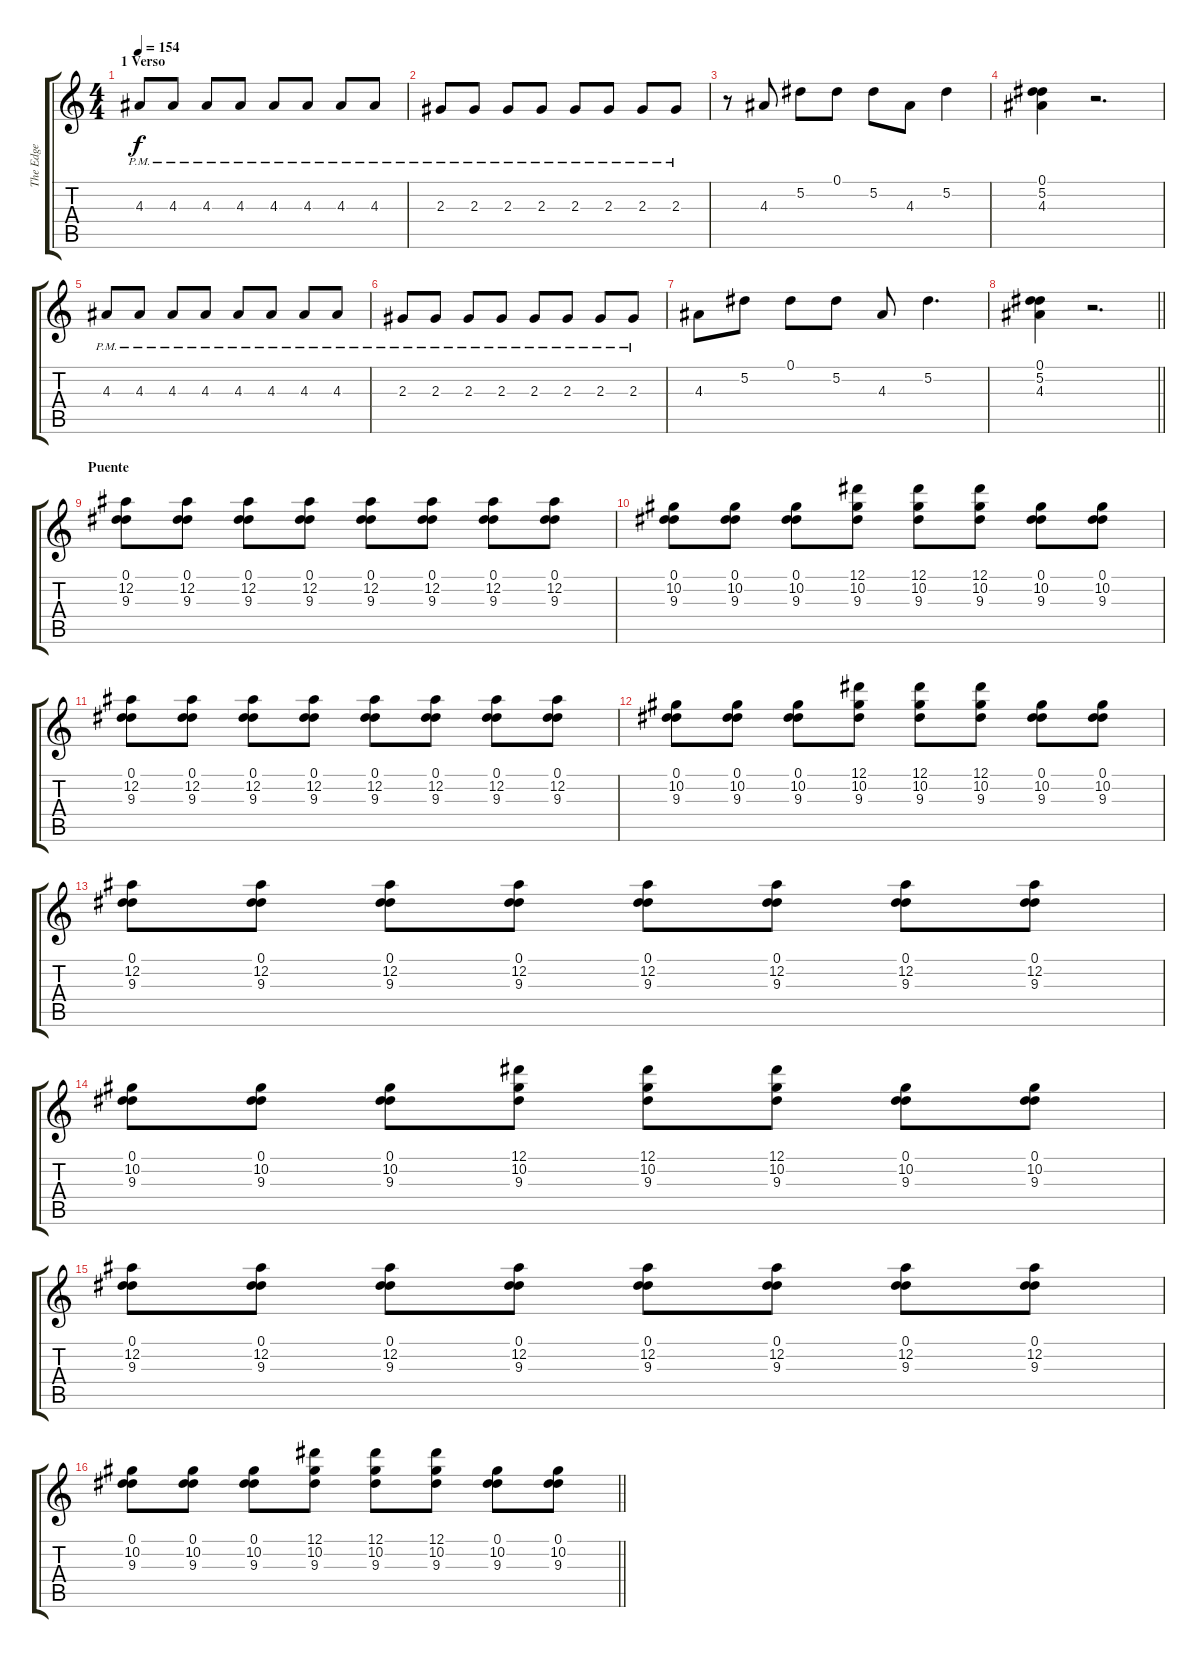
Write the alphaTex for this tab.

\track ("The Edge" "The Edge") {instrument distortionguitar}
\staff {score tabs}
\tuning (Eb4 Bb3 Gb3 Db3 Ab2 Eb2) {hide}
\ts (4 4)
\section ("" "1 Verso")
\tempo 154
\clef g2
\ks c
4.3{pm}.8{dy f} 4.3{pm}.8 4.3{pm}.8 4.3{pm}.8 4.3{pm}.8 4.3{pm}.8 4.3{pm}.8 4.3{pm}.8 |
2.3{pm}.8 2.3{pm}.8 2.3{pm}.8 2.3{pm}.8 2.3{pm}.8 2.3{pm}.8 2.3{pm}.8 2.3{pm}.8 |
r.8 4.3.8 5.2.8 0.1.8 5.2.8 4.3.8 5.2.4 |
(0.1 5.2 4.3).4 r.2{d} |
4.3{pm}.8 4.3{pm}.8 4.3{pm}.8 4.3{pm}.8 4.3{pm}.8 4.3{pm}.8 4.3{pm}.8 4.3{pm}.8 |
2.3{pm}.8 2.3{pm}.8 2.3{pm}.8 2.3{pm}.8 2.3{pm}.8 2.3{pm}.8 2.3{pm}.8 2.3{pm}.8 |
4.3.8 5.2.8 0.1.8 5.2.8 4.3.8 5.2.4{d} |
\barLineRight lightlight
(0.1 5.2 4.3).4 r.2{d} |
\section ("" "Puente")
(0.1 12.2 9.3).8 (0.1 12.2 9.3).8 (0.1 12.2 9.3).8 (0.1 12.2 9.3).8 (0.1 12.2 9.3).8 (0.1 12.2 9.3).8 (0.1 12.2 9.3).8 (0.1 12.2 9.3).8 |
(0.1 10.2 9.3).8 (0.1 10.2 9.3).8 (0.1 10.2 9.3).8 (12.1 10.2 9.3).8 (12.1 10.2 9.3).8 (12.1 10.2 9.3).8 (0.1 10.2 9.3).8 (0.1 10.2 9.3).8 |
(0.1 12.2 9.3).8 (0.1 12.2 9.3).8 (0.1 12.2 9.3).8 (0.1 12.2 9.3).8 (0.1 12.2 9.3).8 (0.1 12.2 9.3).8 (0.1 12.2 9.3).8 (0.1 12.2 9.3).8 |
(0.1 10.2 9.3).8 (0.1 10.2 9.3).8 (0.1 10.2 9.3).8 (12.1 10.2 9.3).8 (12.1 10.2 9.3).8 (12.1 10.2 9.3).8 (0.1 10.2 9.3).8 (0.1 10.2 9.3).8 |
(0.1 12.2 9.3).8 (0.1 12.2 9.3).8 (0.1 12.2 9.3).8 (0.1 12.2 9.3).8 (0.1 12.2 9.3).8 (0.1 12.2 9.3).8 (0.1 12.2 9.3).8 (0.1 12.2 9.3).8 |
(0.1 10.2 9.3).8 (0.1 10.2 9.3).8 (0.1 10.2 9.3).8 (12.1 10.2 9.3).8 (12.1 10.2 9.3).8 (12.1 10.2 9.3).8 (0.1 10.2 9.3).8 (0.1 10.2 9.3).8 |
(0.1 12.2 9.3).8 (0.1 12.2 9.3).8 (0.1 12.2 9.3).8 (0.1 12.2 9.3).8 (0.1 12.2 9.3).8 (0.1 12.2 9.3).8 (0.1 12.2 9.3).8 (0.1 12.2 9.3).8 |
\barLineRight lightlight
(0.1 10.2 9.3).8 (0.1 10.2 9.3).8 (0.1 10.2 9.3).8 (12.1 10.2 9.3).8 (12.1 10.2 9.3).8 (12.1 10.2 9.3).8 (0.1 10.2 9.3).8 (0.1 10.2 9.3).8
